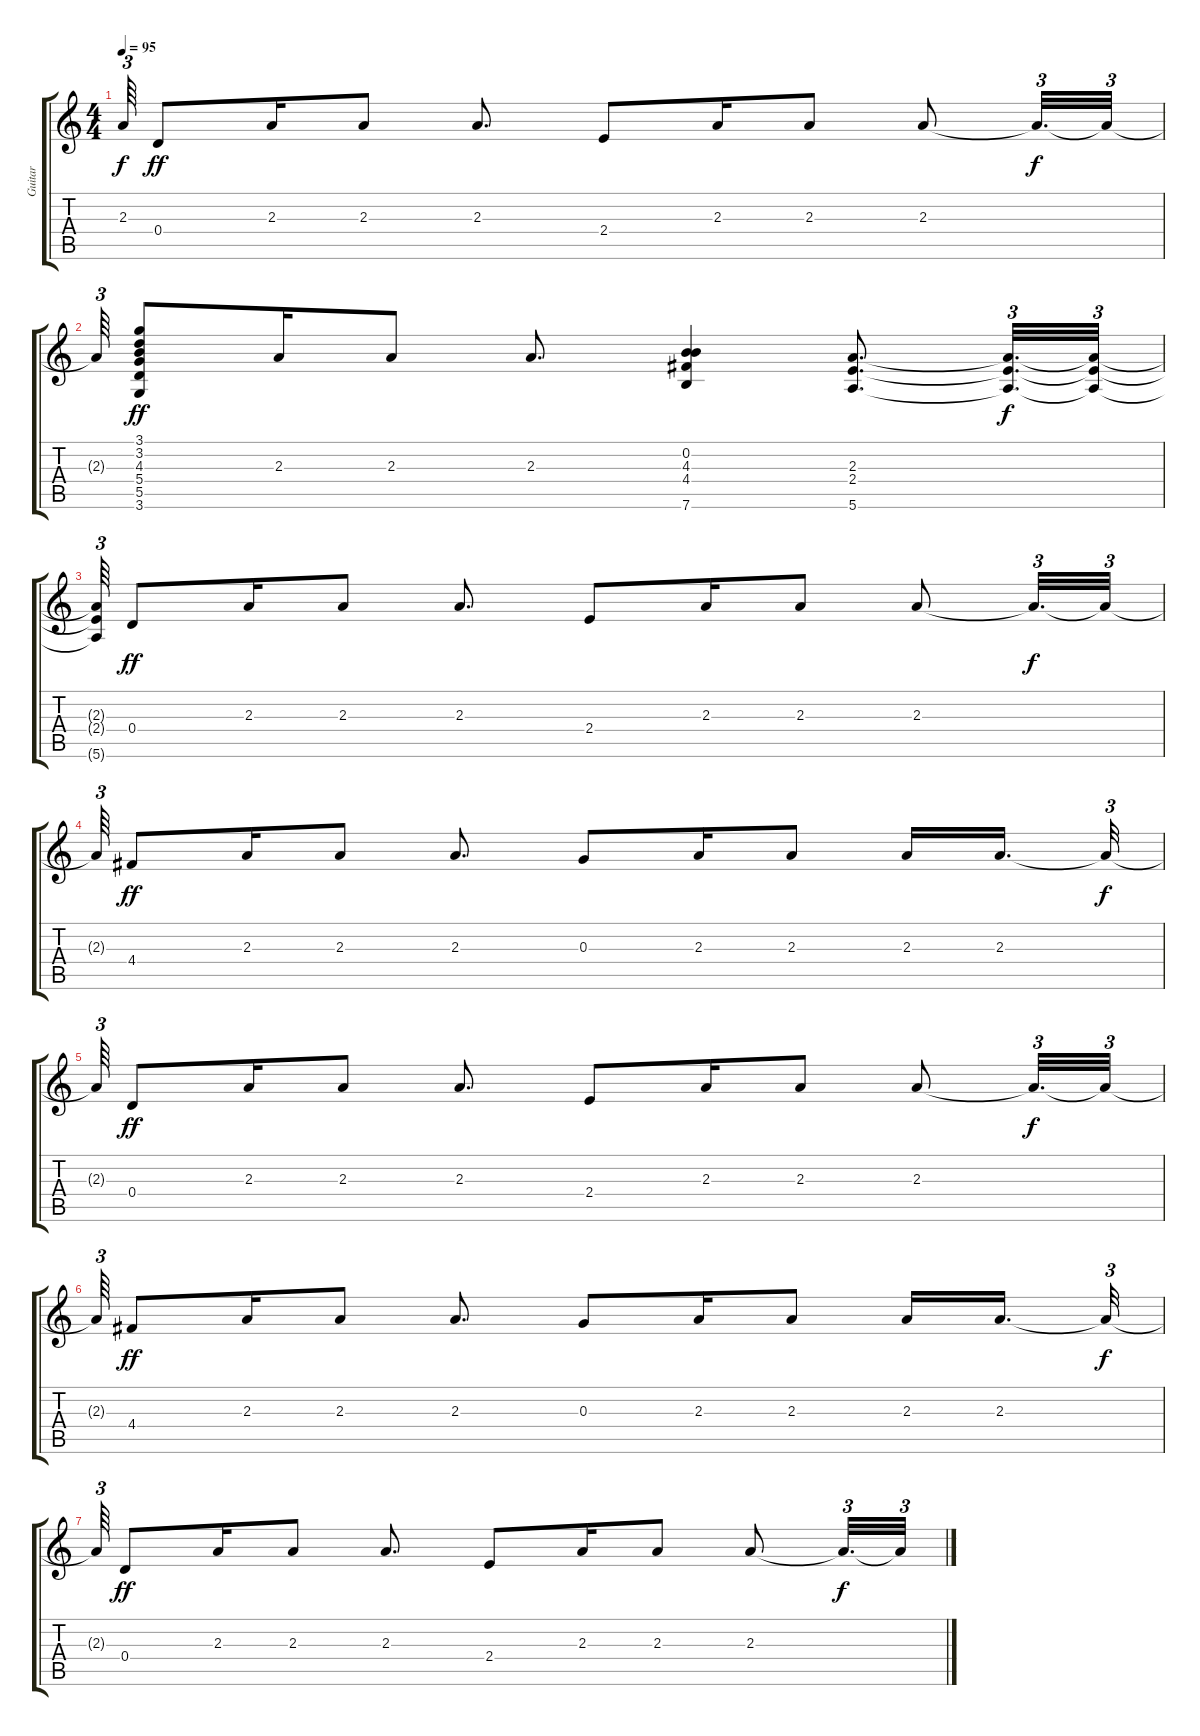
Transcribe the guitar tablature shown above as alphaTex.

\track ("Guitar" "Guitar") {instrument overdrivenguitar}
\staff {score tabs}
\tuning (E4 B3 G3 D3 A2 E2) {hide}
\ts (4 4)
\tempo 95
\clef g2
\ks c
2.3{t}.64{tu (3 2) dy f} 0.4.8{dy ff} 2.3.16 2.3.8 2.3.8{d} 2.4.8 2.3.16 2.3.8 2.3.8 2.3{t}.32{d tu (3 2) dy f} 2.3{t}.32{tu (3 2)} |
2.3{t}.64{tu (3 2)} (3.1 3.2 4.3 5.4 5.5 3.6).8{dy ff} 2.3.16 2.3.8 2.3.8{d} (0.2 4.3 4.4 7.6).4 (2.3 2.4 5.6).8{d} (2.3{t} 2.4{t} 5.6{t}).32{d tu (3 2) dy f} (2.3{t} 2.4{t} 5.6{t}).32{tu (3 2)} |
(2.3{t} 2.4{t} 5.6{t}).64{tu (3 2)} 0.4.8{dy ff} 2.3.16 2.3.8 2.3.8{d} 2.4.8 2.3.16 2.3.8 2.3.8 2.3{t}.32{d tu (3 2) dy f} 2.3{t}.32{tu (3 2)} |
2.3{t}.64{tu (3 2)} 4.4.8{dy ff} 2.3.16 2.3.8 2.3.8{d} 0.3.8 2.3.16 2.3.8 2.3.16 2.3.16{d beam splitsecondary} 2.3{t}.32{tu (3 2) dy f} |
2.3{t}.64{tu (3 2)} 0.4.8{dy ff} 2.3.16 2.3.8 2.3.8{d} 2.4.8 2.3.16 2.3.8 2.3.8 2.3{t}.32{d tu (3 2) dy f} 2.3{t}.32{tu (3 2)} |
2.3{t}.64{tu (3 2)} 4.4.8{dy ff} 2.3.16 2.3.8 2.3.8{d} 0.3.8 2.3.16 2.3.8 2.3.16 2.3.16{d beam splitsecondary} 2.3{t}.32{tu (3 2) dy f} |
2.3{t}.64{tu (3 2)} 0.4.8{dy ff} 2.3.16 2.3.8 2.3.8{d} 2.4.8 2.3.16 2.3.8 2.3.8 2.3{t}.32{d tu (3 2) dy f} 2.3{t}.32{tu (3 2)}
